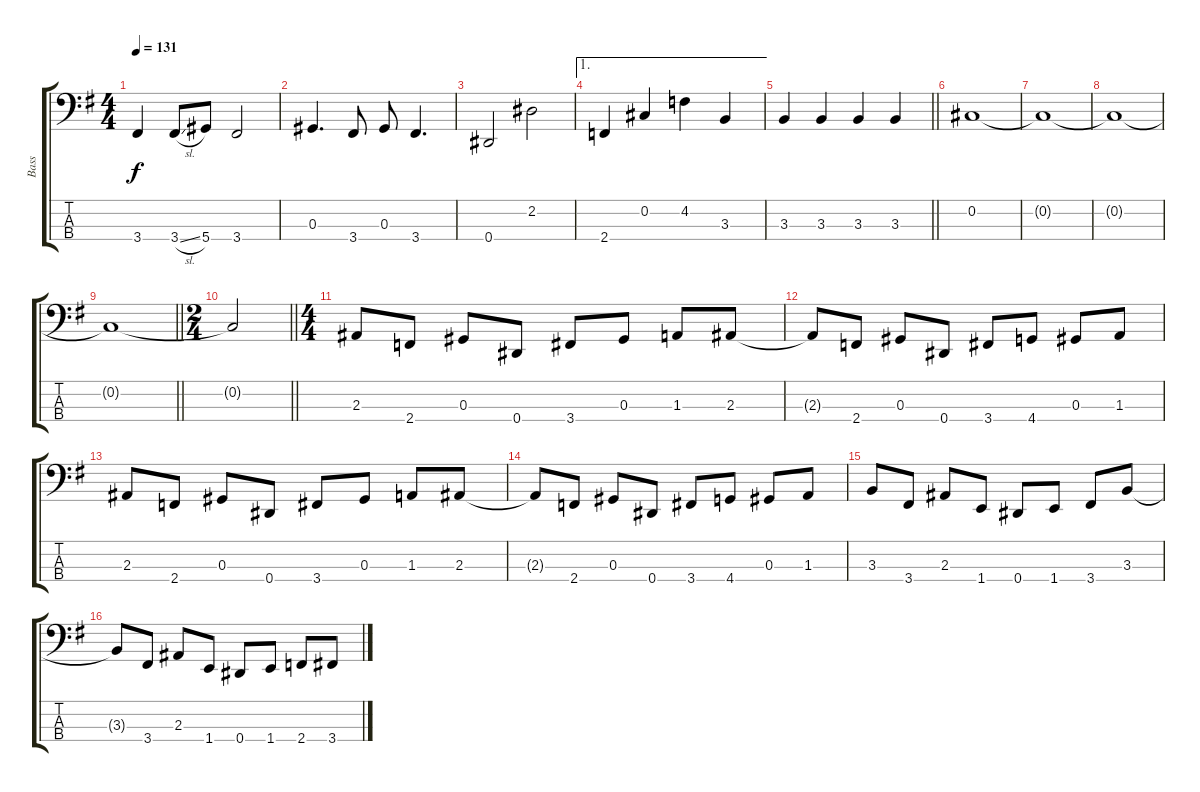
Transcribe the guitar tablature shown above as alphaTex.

\track ("Bass" "Bass") {instrument electricbasspick}
\staff {score tabs}
\tuning (Gb2 Db2 Ab1 Eb1) {hide}
\ts (4 4)
\tempo 131
\clef f4
\ks g
3.4{t}.4{dy f} 3.4{sl}.8 5.4.8 3.4.2 |
0.3.4{d} 3.4.8 0.3.8 3.4.4{d} |
0.4.2 2.2.2 |
\ae 1
2.4.4 0.2.4 4.2.4 3.3.4 |
\barLineRight lightlight
3.3.4 3.3.4 3.3.4 3.3.4 |
0.2.1 |
0.2{t}.1 |
0.2{t}.1 |
\barLineRight lightlight
0.2{t}.1 |
\ts (2 4)
\barLineRight lightlight
0.2{t}.2 |
\ts (4 4)
\section ("" " ")
2.3.8 2.4.8 0.3.8 0.4.8 3.4.8 0.3.8 1.3.8 2.3.8 |
2.3{t}.8 2.4.8 0.3.8 0.4.8 3.4.8 4.4.8 0.3.8 1.3.8 |
2.3.8 2.4.8 0.3.8 0.4.8 3.4.8 0.3.8 1.3.8 2.3.8 |
2.3{t}.8 2.4.8 0.3.8 0.4.8 3.4.8 4.4.8 0.3.8 1.3.8 |
3.3.8 3.4.8 2.3.8 1.4.8 0.4.8 1.4.8 3.4.8 3.3.8 |
3.3{t}.8 3.4.8 2.3.8 1.4.8 0.4.8 1.4.8 2.4.8 3.4.8
